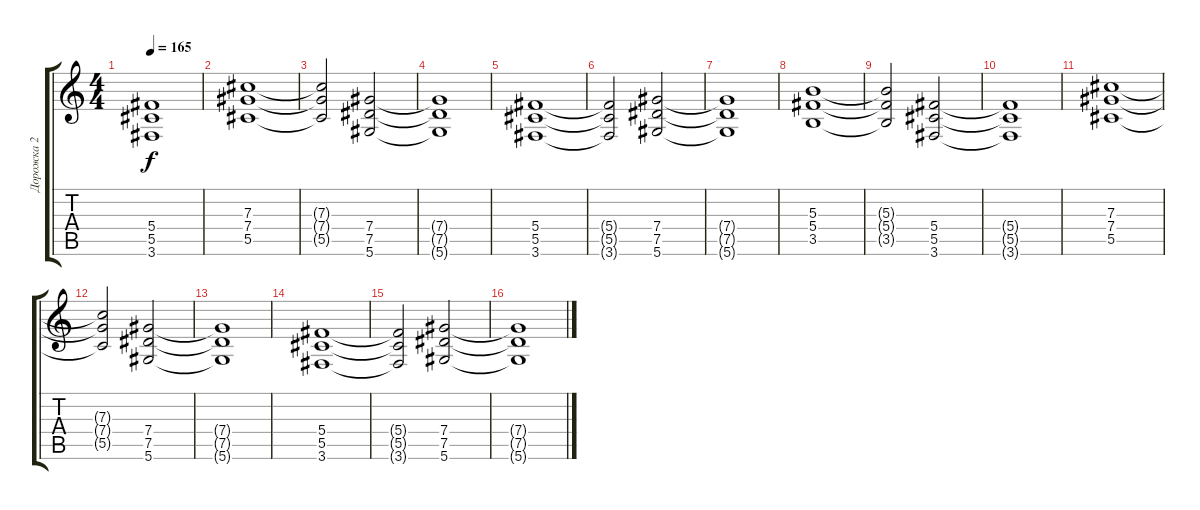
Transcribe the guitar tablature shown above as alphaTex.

\track ("Дорожка 2" "Дорожка 2") {instrument overdrivenguitar}
\staff {score tabs}
\tuning (Eb4 Bb3 Gb3 Db3 Ab2 Eb2) {hide}
\ts (4 4)
\tempo 165
\clef g2
\ks c
(5.4{t} 5.5{t} 3.6{t}).1{dy f} |
(7.3 7.4 5.5).1 |
(7.3{t} 7.4{t} 5.5{t}).2 (7.4 7.5 5.6).2 |
(7.4{t} 7.5{t} 5.6{t}).1 |
(5.4 5.5 3.6).1 |
(5.4{t} 5.5{t} 3.6{t}).2 (7.4 7.5 5.6).2 |
(7.4{t} 7.5{t} 5.6{t}).1 |
(5.3 5.4 3.5).1 |
(5.3{t} 5.4{t} 3.5{t}).2 (5.4 5.5 3.6).2 |
(5.4{t} 5.5{t} 3.6{t}).1 |
(7.3 7.4 5.5).1 |
(7.3{t} 7.4{t} 5.5{t}).2 (7.4 7.5 5.6).2 |
(7.4{t} 7.5{t} 5.6{t}).1 |
(5.4 5.5 3.6).1 |
(5.4{t} 5.5{t} 3.6{t}).2 (7.4 7.5 5.6).2 |
(7.4{t} 7.5{t} 5.6{t}).1
